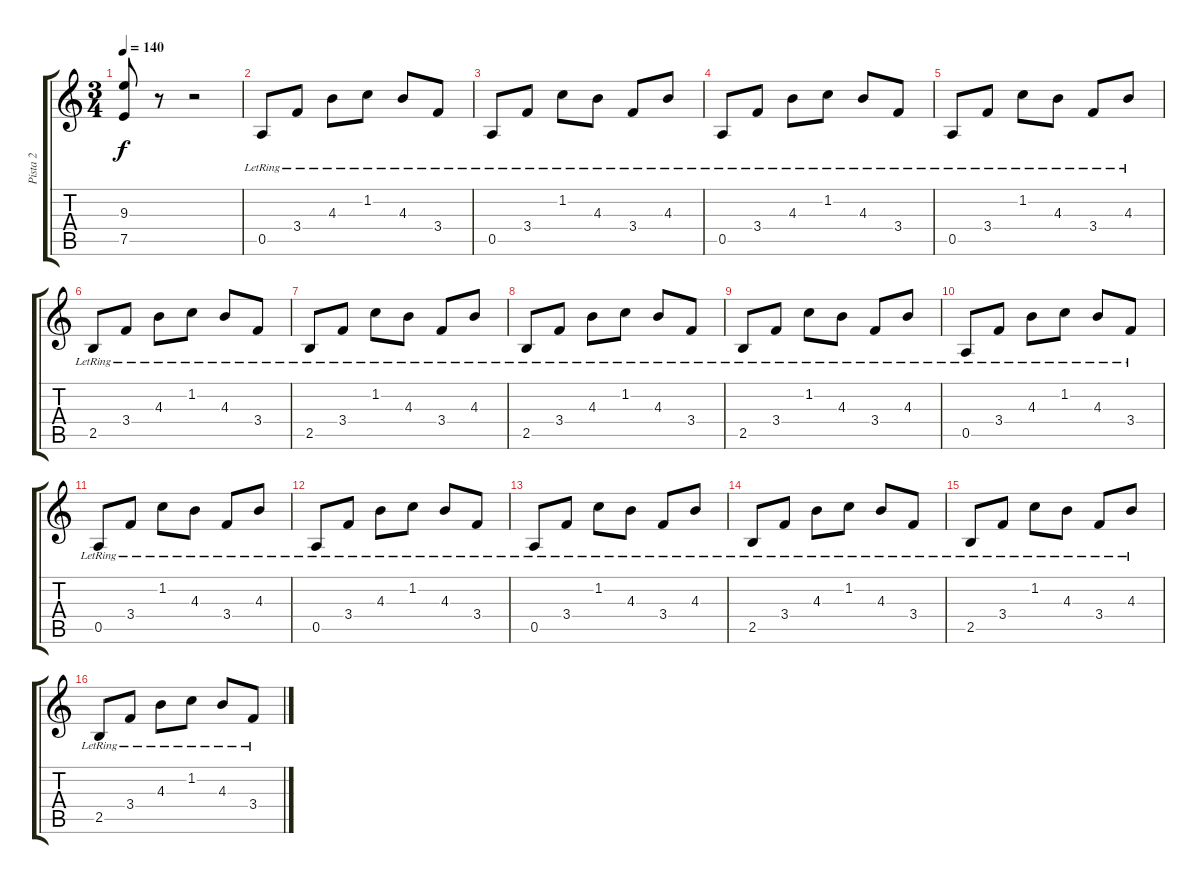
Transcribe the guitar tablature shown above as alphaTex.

\track ("Pista 2" "Pista 2") {instrument distortionguitar}
\staff {score tabs}
\tuning (E4 B3 G3 D3 A2 E2) {hide}
\ts (3 4)
\tempo 140
\clef g2
\ks c
(9.3 7.5).8{dy f} r.8 r.2 |
0.5{lr}.8{volume 9 instrument electricguitarjazz} 3.4{lr}.8 4.3{lr}.8 1.2{lr}.8 4.3{lr}.8 3.4{lr}.8 |
0.5{lr}.8 3.4{lr}.8 1.2{lr}.8 4.3{lr}.8 3.4{lr}.8 4.3{lr}.8 |
0.5{lr}.8{instrument electricguitarjazz} 3.4{lr}.8 4.3{lr}.8 1.2{lr}.8 4.3{lr}.8 3.4{lr}.8 |
0.5{lr}.8 3.4{lr}.8 1.2{lr}.8 4.3{lr}.8 3.4{lr}.8 4.3{lr}.8 |
2.5{lr}.8 3.4{lr}.8 4.3{lr}.8 1.2{lr}.8 4.3{lr}.8 3.4{lr}.8 |
2.5{lr}.8 3.4{lr}.8 1.2{lr}.8 4.3{lr}.8 3.4{lr}.8 4.3{lr}.8 |
2.5{lr}.8 3.4{lr}.8 4.3{lr}.8 1.2{lr}.8 4.3{lr}.8 3.4{lr}.8 |
2.5{lr}.8 3.4{lr}.8 1.2{lr}.8 4.3{lr}.8 3.4{lr}.8 4.3{lr}.8 |
0.5{lr}.8{instrument electricguitarjazz} 3.4{lr}.8 4.3{lr}.8 1.2{lr}.8 4.3{lr}.8 3.4{lr}.8 |
0.5{lr}.8 3.4{lr}.8 1.2{lr}.8 4.3{lr}.8 3.4{lr}.8 4.3{lr}.8 |
0.5{lr}.8{instrument electricguitarjazz} 3.4{lr}.8 4.3{lr}.8 1.2{lr}.8 4.3{lr}.8 3.4{lr}.8 |
0.5{lr}.8 3.4{lr}.8 1.2{lr}.8 4.3{lr}.8 3.4{lr}.8 4.3{lr}.8 |
2.5{lr}.8 3.4{lr}.8 4.3{lr}.8 1.2{lr}.8 4.3{lr}.8 3.4{lr}.8 |
2.5{lr}.8 3.4{lr}.8 1.2{lr}.8 4.3{lr}.8 3.4{lr}.8 4.3{lr}.8 |
2.5{lr}.8 3.4{lr}.8 4.3{lr}.8 1.2{lr}.8 4.3{lr}.8 3.4{lr}.8
